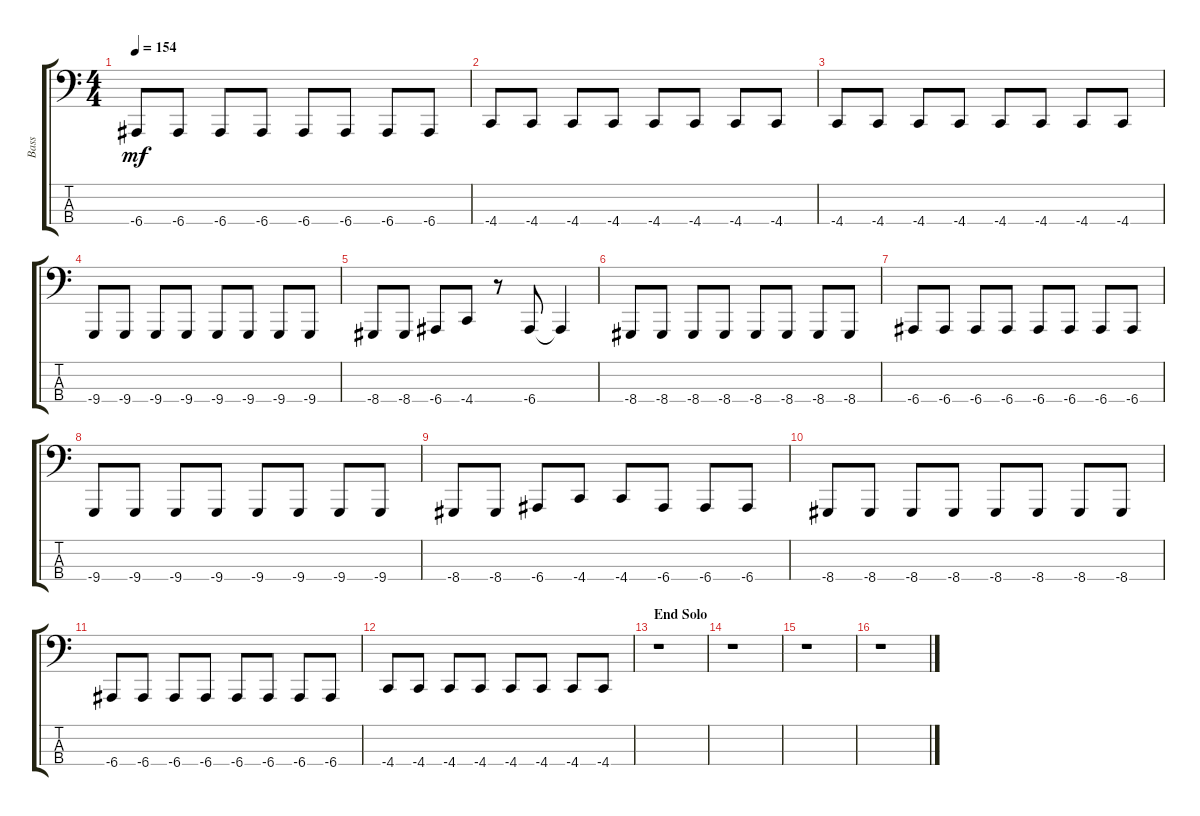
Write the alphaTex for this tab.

\track ("Bass" "Bass") {instrument electricbassfinger}
\staff {score tabs}
\tuning (G2 D2 A1 E1) {hide}
\ts (4 4)
\tempo 154
\clef f4
\ks c
-6.4.8{dy mf} -6.4.8 -6.4.8 -6.4.8 -6.4.8 -6.4.8 -6.4.8 -6.4.8 |
-4.4.8 -4.4.8 -4.4.8 -4.4.8 -4.4.8 -4.4.8 -4.4.8 -4.4.8 |
-4.4.8 -4.4.8 -4.4.8 -4.4.8 -4.4.8 -4.4.8 -4.4.8 -4.4.8 |
-9.4.8 -9.4.8 -9.4.8 -9.4.8 -9.4.8 -9.4.8 -9.4.8 -9.4.8 |
-8.4.8 -8.4.8 -6.4.8 -4.4.8 r.8 -6.4.8 -6.4{t}.4 |
-8.4.8 -8.4.8 -8.4.8 -8.4.8 -8.4.8 -8.4.8 -8.4.8 -8.4.8 |
-6.4.8 -6.4.8 -6.4.8 -6.4.8 -6.4.8 -6.4.8 -6.4.8 -6.4.8 |
-9.4.8 -9.4.8 -9.4.8 -9.4.8 -9.4.8 -9.4.8 -9.4.8 -9.4.8 |
-8.4.8 -8.4.8 -6.4.8 -4.4.8 -4.4.8 -6.4.8 -6.4.8 -6.4.8 |
-8.4.8 -8.4.8 -8.4.8 -8.4.8 -8.4.8 -8.4.8 -8.4.8 -8.4.8 |
-6.4.8 -6.4.8 -6.4.8 -6.4.8 -6.4.8 -6.4.8 -6.4.8 -6.4.8 |
-4.4.8 -4.4.8 -4.4.8 -4.4.8 -4.4.8 -4.4.8 -4.4.8 -4.4.8 |
\section ("" "End Solo")
r.1 |
r.1 |
r.1 |
r.1
